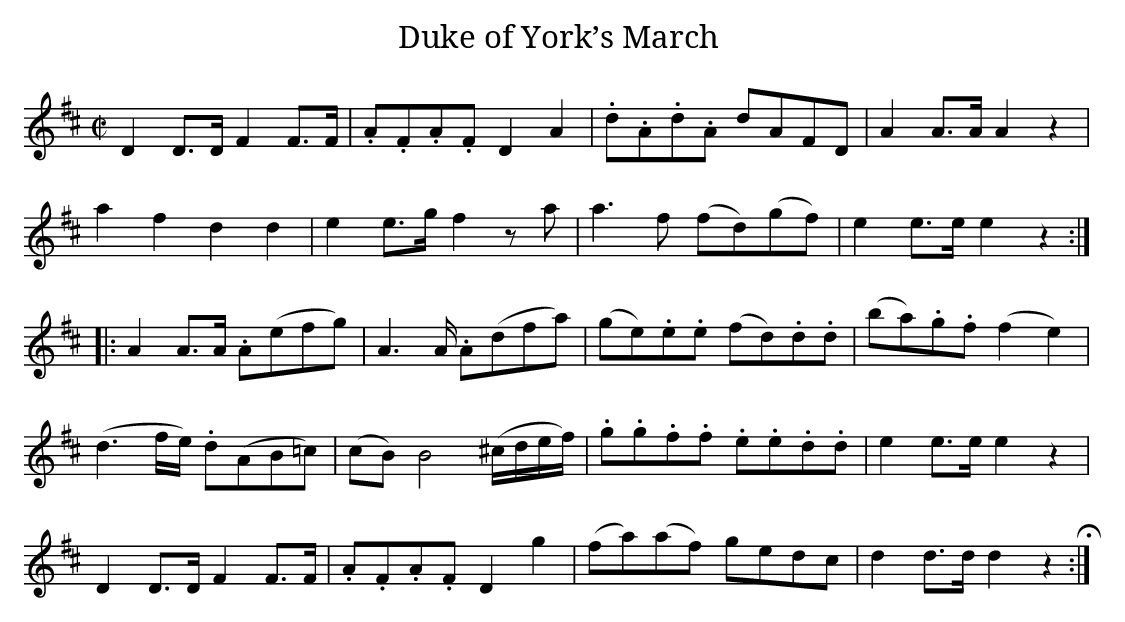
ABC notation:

X:1
T:Duke of York’s March
M:C|
L:1/8
K:D
D2 D>D F2 F>F|.A.F.A.F D2A2|.d.A.d.A dAFD|A2 A>A A2 z2|
a2f2d2d2|e2 e>g f2 za|a3f (fd)(gf)|e2 e>e e2 z2:|
|:A2 A>A .A(efg)|A2 >A .A(dfa)|(ge).e.e (fd).d.d|(ba).g.f (f2e2)|
(d3 f/e/) .d(AB=c)|(cB) B4 (^c/d/e/f/)|.g.g.f.f .e.e.d.d|e2 e>e e2 z2|
D2 D>D F2 F>F|.A.F.A.F D2g2|(fa)(af) gedc|d2 d>d d2z2!fermata!:|]
